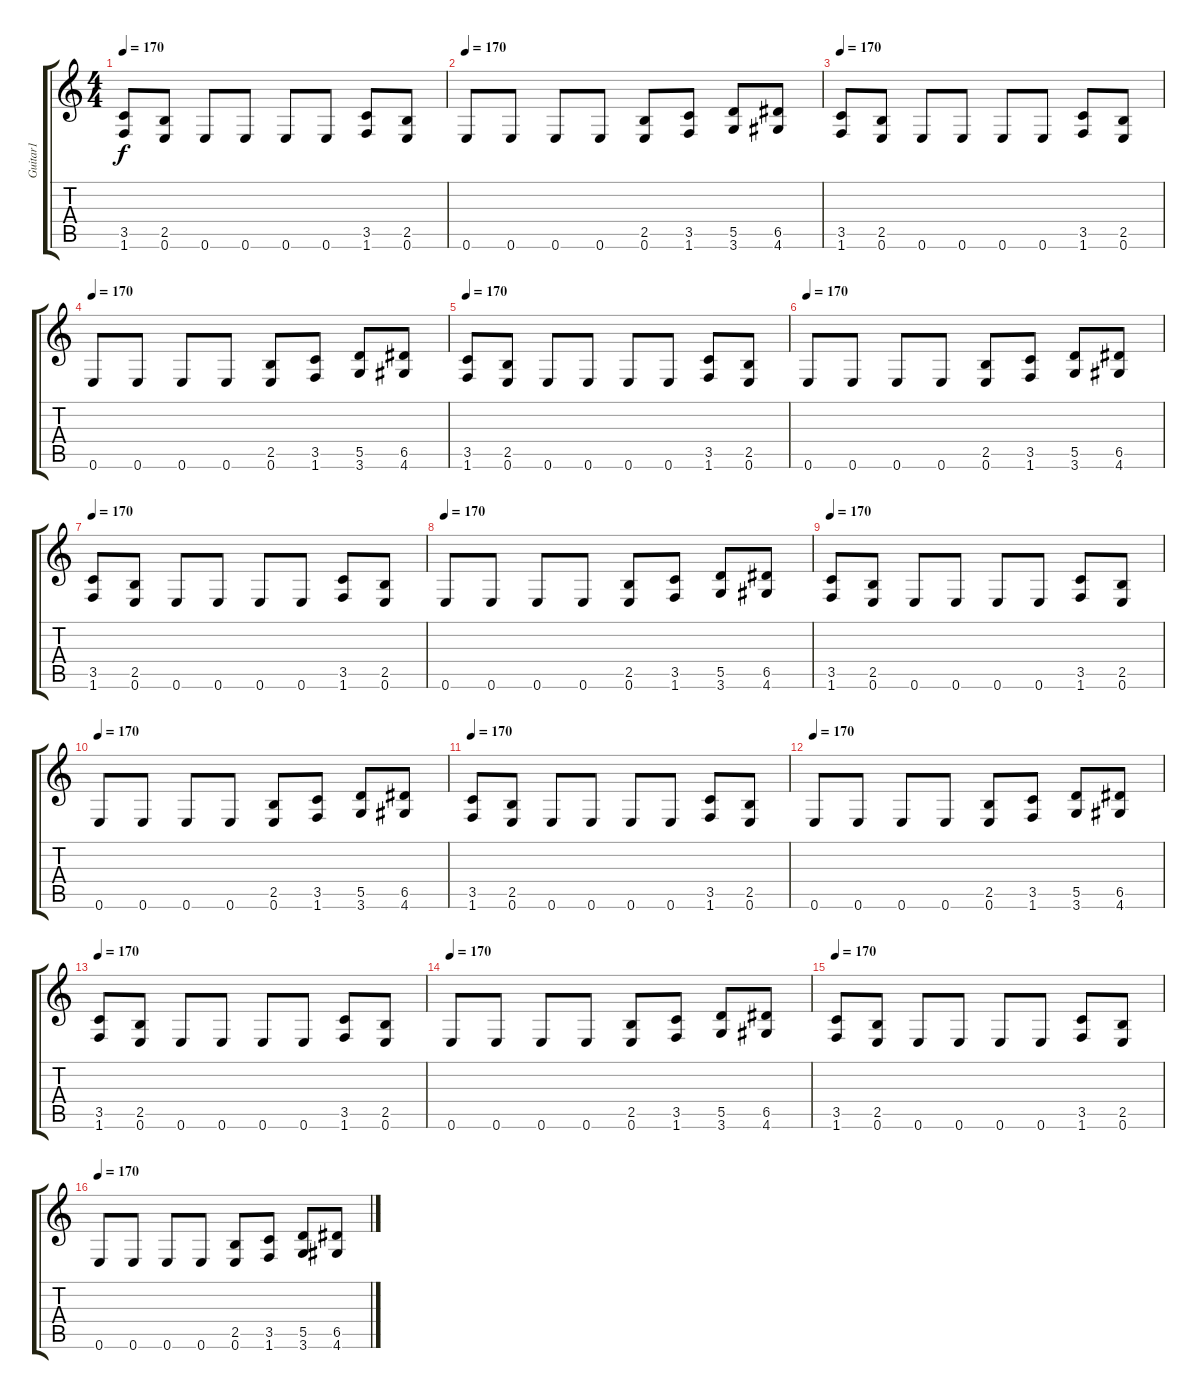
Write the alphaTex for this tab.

\track ("Guitar1" "Guitar1") {instrument distortionguitar}
\staff {score tabs}
\tuning (E4 B3 G3 D3 A2 E2) {hide}
\ts (4 4)
\tempo 170
\clef g2
\ks c
(3.5 1.6).8{dy f} (2.5 0.6).8 0.6.8 0.6.8 0.6.8 0.6.8 (3.5 1.6).8 (2.5 0.6).8 |
\tempo 170
0.6.8 0.6.8 0.6.8 0.6.8 (2.5 0.6).8 (3.5 1.6).8 (5.5 3.6).8 (6.5 4.6).8 |
\tempo 170
(3.5 1.6).8 (2.5 0.6).8 0.6.8 0.6.8 0.6.8 0.6.8 (3.5 1.6).8 (2.5 0.6).8 |
\tempo 170
0.6.8 0.6.8 0.6.8 0.6.8 (2.5 0.6).8 (3.5 1.6).8 (5.5 3.6).8 (6.5 4.6).8 |
\tempo 170
(3.5 1.6).8 (2.5 0.6).8 0.6.8 0.6.8 0.6.8 0.6.8 (3.5 1.6).8 (2.5 0.6).8 |
\tempo 170
0.6.8 0.6.8 0.6.8 0.6.8 (2.5 0.6).8 (3.5 1.6).8 (5.5 3.6).8 (6.5 4.6).8 |
\tempo 170
(3.5 1.6).8 (2.5 0.6).8 0.6.8 0.6.8 0.6.8 0.6.8 (3.5 1.6).8 (2.5 0.6).8 |
\tempo 170
0.6.8 0.6.8 0.6.8 0.6.8 (2.5 0.6).8 (3.5 1.6).8 (5.5 3.6).8 (6.5 4.6).8 |
\tempo 170
(3.5 1.6).8 (2.5 0.6).8 0.6.8 0.6.8 0.6.8 0.6.8 (3.5 1.6).8 (2.5 0.6).8 |
\tempo 170
0.6.8 0.6.8 0.6.8 0.6.8 (2.5 0.6).8 (3.5 1.6).8 (5.5 3.6).8 (6.5 4.6).8 |
\tempo 170
(3.5 1.6).8 (2.5 0.6).8 0.6.8 0.6.8 0.6.8 0.6.8 (3.5 1.6).8 (2.5 0.6).8 |
\tempo 170
0.6.8 0.6.8 0.6.8 0.6.8 (2.5 0.6).8 (3.5 1.6).8 (5.5 3.6).8 (6.5 4.6).8 |
\tempo 170
(3.5 1.6).8 (2.5 0.6).8 0.6.8 0.6.8 0.6.8 0.6.8 (3.5 1.6).8 (2.5 0.6).8 |
\tempo 170
0.6.8 0.6.8 0.6.8 0.6.8 (2.5 0.6).8 (3.5 1.6).8 (5.5 3.6).8 (6.5 4.6).8 |
\tempo 170
(3.5 1.6).8 (2.5 0.6).8 0.6.8 0.6.8 0.6.8 0.6.8 (3.5 1.6).8 (2.5 0.6).8 |
\tempo 170
0.6.8 0.6.8 0.6.8 0.6.8 (2.5 0.6).8 (3.5 1.6).8 (5.5 3.6).8 (6.5 4.6).8
